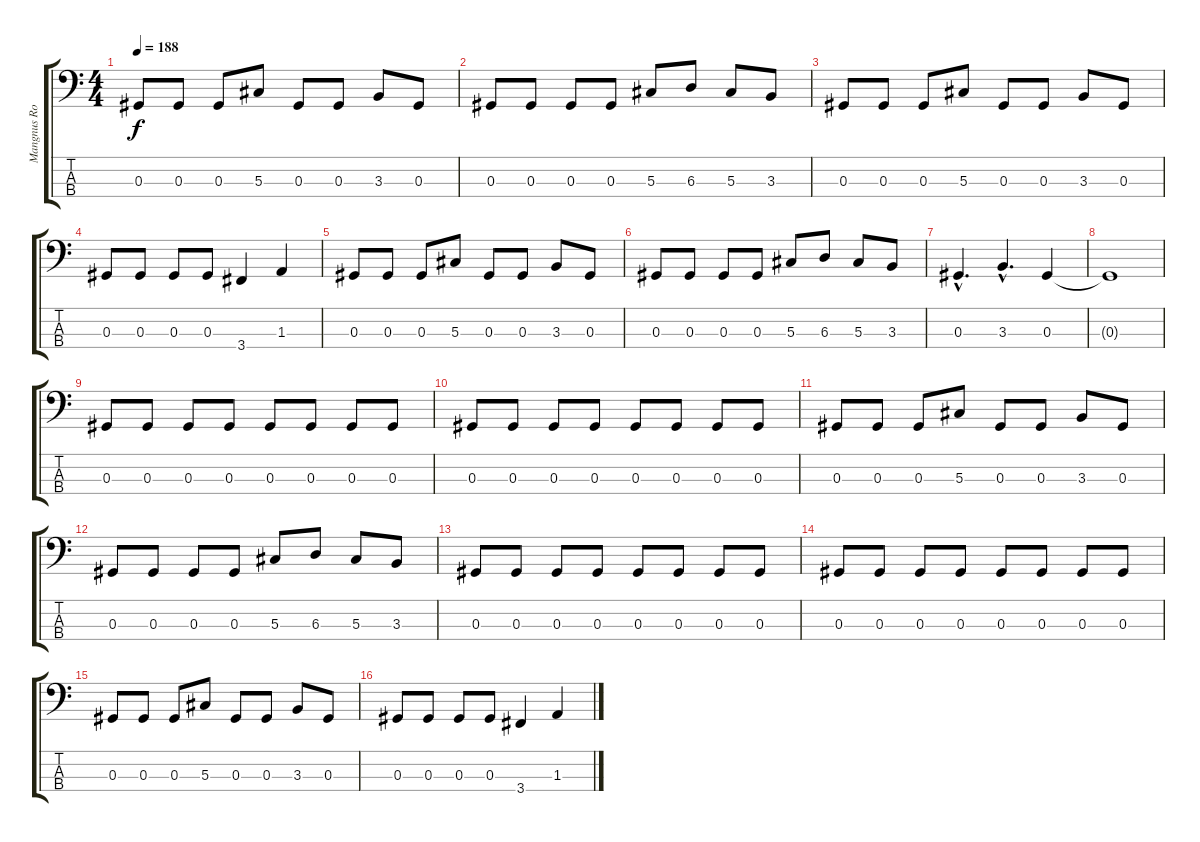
\track ("Mangnus Rosén" "Mangnus Ro") {instrument electricbassfinger}
\staff {score tabs}
\tuning (Gb2 Db2 Ab1 Eb1) {hide}
\ts (4 4)
\tempo 188
\clef f4
\ks c
0.3.8{dy f} 0.3.8 0.3.8 5.3.8 0.3.8 0.3.8 3.3.8 0.3.8 |
0.3.8 0.3.8 0.3.8 0.3.8 5.3.8 6.3.8 5.3.8 3.3.8 |
0.3.8 0.3.8 0.3.8 5.3.8 0.3.8 0.3.8 3.3.8 0.3.8 |
0.3.8 0.3.8 0.3.8 0.3.8 3.4.4 1.3.4 |
0.3.8 0.3.8 0.3.8 5.3.8 0.3.8 0.3.8 3.3.8 0.3.8 |
0.3.8 0.3.8 0.3.8 0.3.8 5.3.8 6.3.8 5.3.8 3.3.8 |
0.3{hac}.4{d} 3.3{hac}.4{d} 0.3.4 |
0.3{t}.1 |
0.3.8 0.3.8 0.3.8 0.3.8 0.3.8 0.3.8 0.3.8 0.3.8 |
0.3.8 0.3.8 0.3.8 0.3.8 0.3.8 0.3.8 0.3.8 0.3.8 |
0.3.8 0.3.8 0.3.8 5.3.8 0.3.8 0.3.8 3.3.8 0.3.8 |
0.3.8 0.3.8 0.3.8 0.3.8 5.3.8 6.3.8 5.3.8 3.3.8 |
0.3.8 0.3.8 0.3.8 0.3.8 0.3.8 0.3.8 0.3.8 0.3.8 |
0.3.8 0.3.8 0.3.8 0.3.8 0.3.8 0.3.8 0.3.8 0.3.8 |
0.3.8 0.3.8 0.3.8 5.3.8 0.3.8 0.3.8 3.3.8 0.3.8 |
0.3.8 0.3.8 0.3.8 0.3.8 3.4.4 1.3.4
